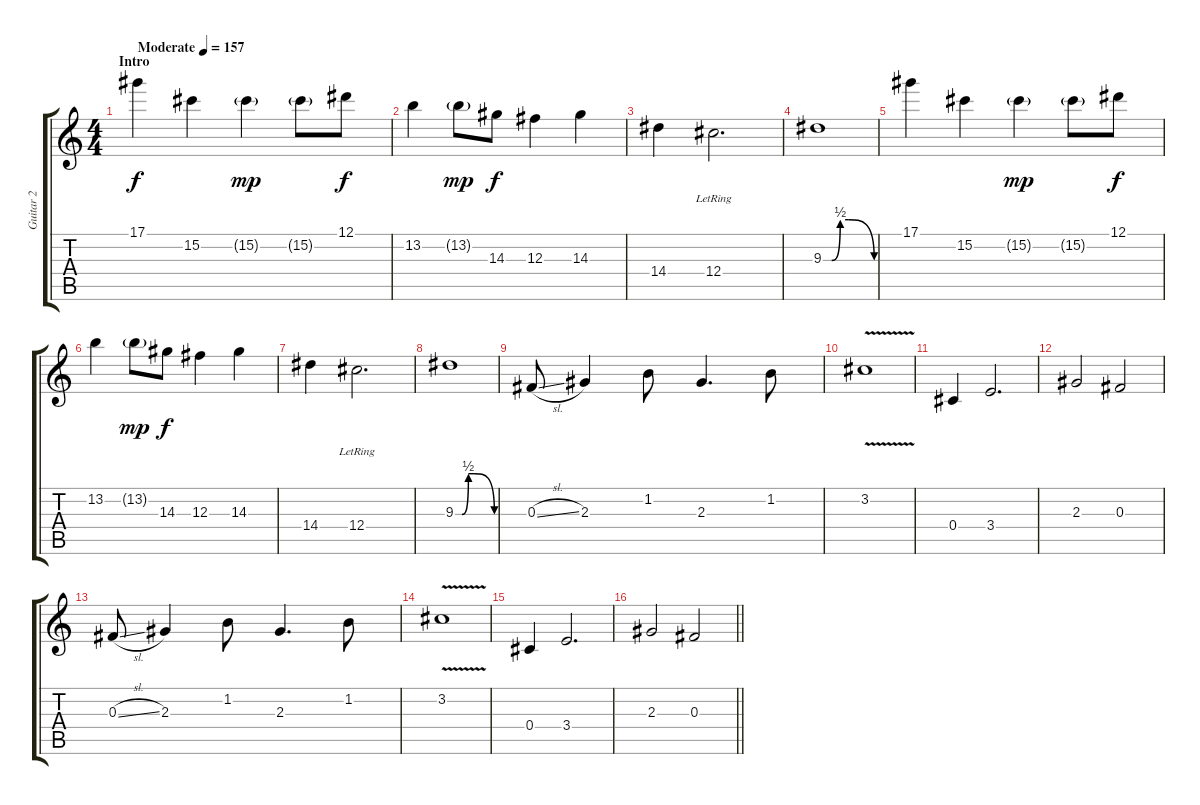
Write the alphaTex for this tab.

\track ("Guitar 2" "Guitar 2") {instrument distortionguitar}
\staff {score tabs}
\tuning (Eb4 Bb3 Gb3 Db3 Ab2 Db2) {hide}
\ts (4 4)
\section ("" "Intro")
\tempo (157 "Moderate")
\clef g2
\ks c
17.1.4{dy f instrument distortionguitar} 15.2.4 15.2{g}.4{dy mp} 15.2{g}.8 12.1.8{dy f} |
13.2.4 13.2{g}.8{dy mp} 14.3.8{dy f} 12.3.4 14.3.4 |
14.4.4 12.4{lr}.2{d} |
9.3{be (custom 0 0 10 0 20 2 30 2 60 0)}.1 |
17.1.4 15.2.4 15.2{g}.4{dy mp} 15.2{g}.8 12.1.8{dy f} |
13.2.4 13.2{g}.8{dy mp} 14.3.8{dy f} 12.3.4 14.3.4 |
14.4.4 12.4{lr}.2{d} |
9.3{be (custom 0 0 10 0 20 2 30 2 60 0)}.1 |
0.3{sl}.8 2.3.4 1.2.8 2.3.4{d} 1.2.8 |
3.2{v}.1 |
0.4.4 3.4.2{d} |
2.3.2 0.3.2 |
0.3{sl}.8 2.3.4 1.2.8 2.3.4{d} 1.2.8 |
3.2{v}.1 |
0.4.4 3.4.2{d} |
\barLineRight lightlight
2.3.2 0.3.2
